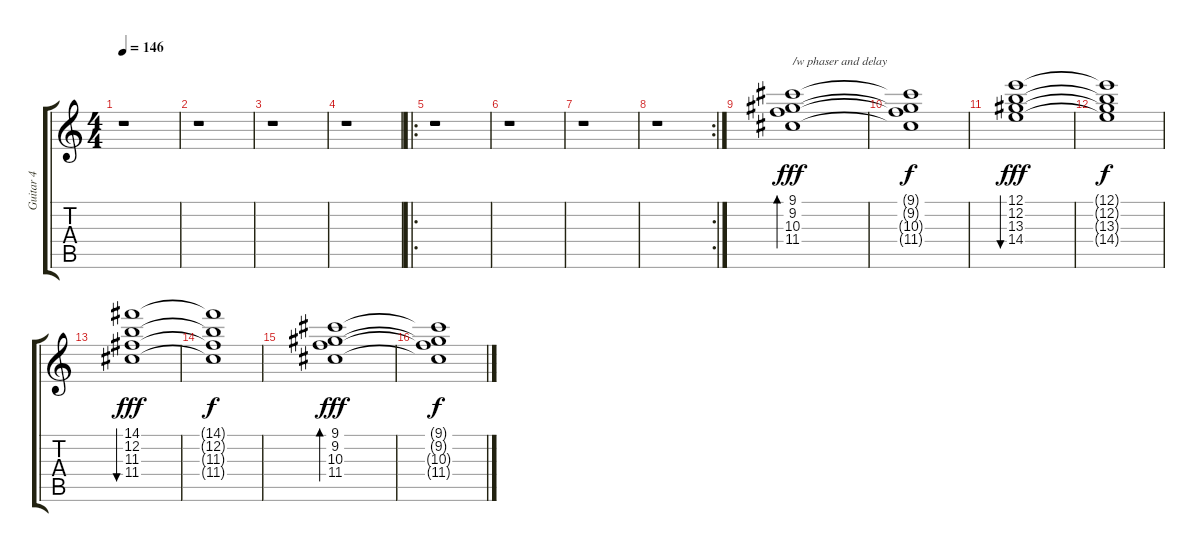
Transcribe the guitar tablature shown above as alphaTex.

\track ("Guitar 4" "Guitar 4") {instrument electricguitarclean}
\staff {score tabs}
\tuning (E4 B3 G3 D3 A2 E2) {hide}
\ts (4 4)
\tempo 146
\clef g2
\ks c
r.1{dy fff instrument electricguitarclean} |
r.1 |
r.1 |
r.1 |
\ro
r.1 |
r.1 |
r.1 |
\rc 2
r.1 |
(9.1 9.2 10.3 11.4).1{bd 240 txt "/w phaser and delay"} |
(9.1{t} 9.2{t} 10.3{t} 11.4{t}).1{dy f} |
(12.1 12.2 13.3 14.4).1{bu 240 dy fff} |
(12.1{t} 12.2{t} 13.3{t} 14.4{t}).1{dy f} |
(14.1 12.2 11.3 11.4).1{bu 240 dy fff} |
(14.1{t} 12.2{t} 11.3{t} 11.4{t}).1{dy f} |
(9.1 9.2 10.3 11.4).1{bd 240 dy fff} |
(9.1{t} 9.2{t} 10.3{t} 11.4{t}).1{dy f}
